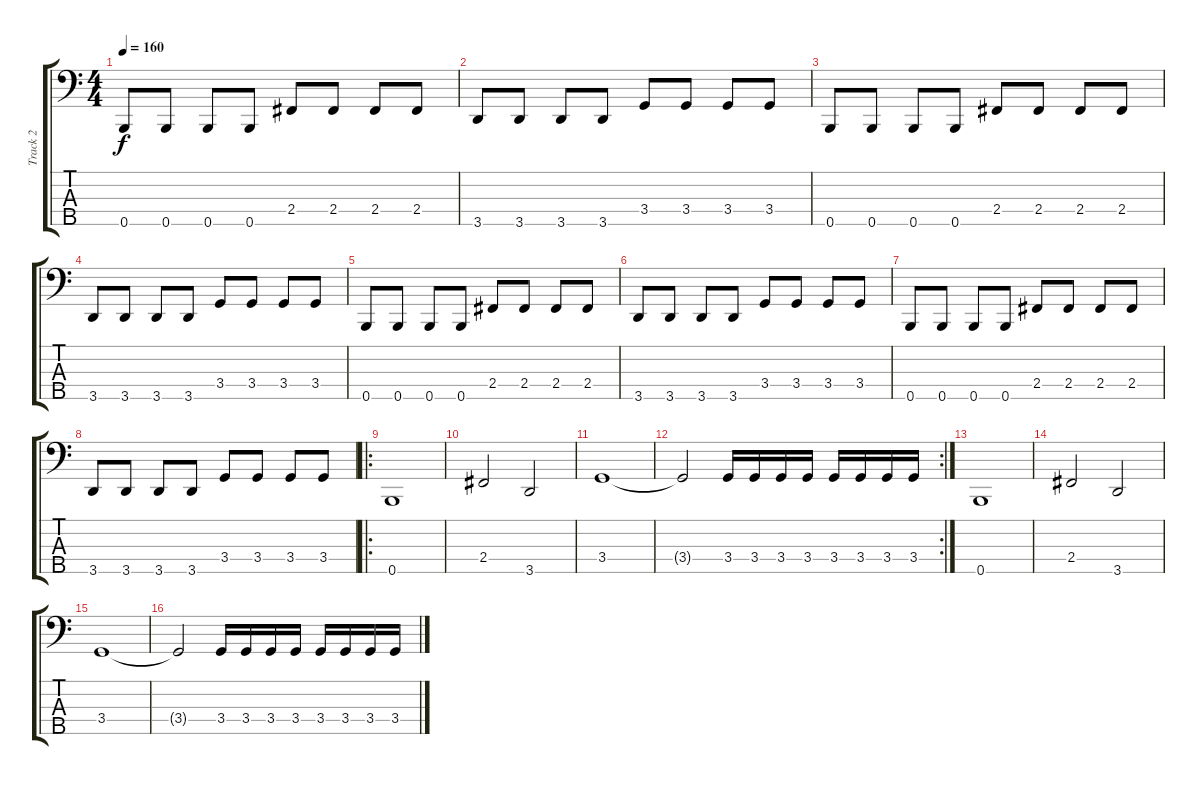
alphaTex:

\track ("Track 2" "Track 2") {instrument electricbasspick}
\staff {score tabs}
\tuning (G2 D2 A1 E1 B0) {hide}
\ts (4 4)
\tempo 160
\clef f4
\ks c
0.5.8{dy f} 0.5.8 0.5.8 0.5.8 2.4.8 2.4.8 2.4.8 2.4.8 |
3.5.8 3.5.8 3.5.8 3.5.8 3.4.8 3.4.8 3.4.8 3.4.8 |
0.5.8 0.5.8 0.5.8 0.5.8 2.4.8 2.4.8 2.4.8 2.4.8 |
3.5.8 3.5.8 3.5.8 3.5.8 3.4.8 3.4.8 3.4.8 3.4.8 |
0.5.8 0.5.8 0.5.8 0.5.8 2.4.8 2.4.8 2.4.8 2.4.8 |
3.5.8 3.5.8 3.5.8 3.5.8 3.4.8 3.4.8 3.4.8 3.4.8 |
0.5.8 0.5.8 0.5.8 0.5.8 2.4.8 2.4.8 2.4.8 2.4.8 |
3.5.8 3.5.8 3.5.8 3.5.8 3.4.8 3.4.8 3.4.8 3.4.8 |
\ro
0.5.1 |
2.4.2 3.5.2 |
3.4.1 |
\rc 2
3.4{t}.2 3.4.16 3.4.16 3.4.16 3.4.16 3.4.16 3.4.16 3.4.16 3.4.16 |
0.5.1 |
2.4.2 3.5.2 |
3.4.1 |
3.4{t}.2 3.4.16 3.4.16 3.4.16 3.4.16 3.4.16 3.4.16 3.4.16 3.4.16
